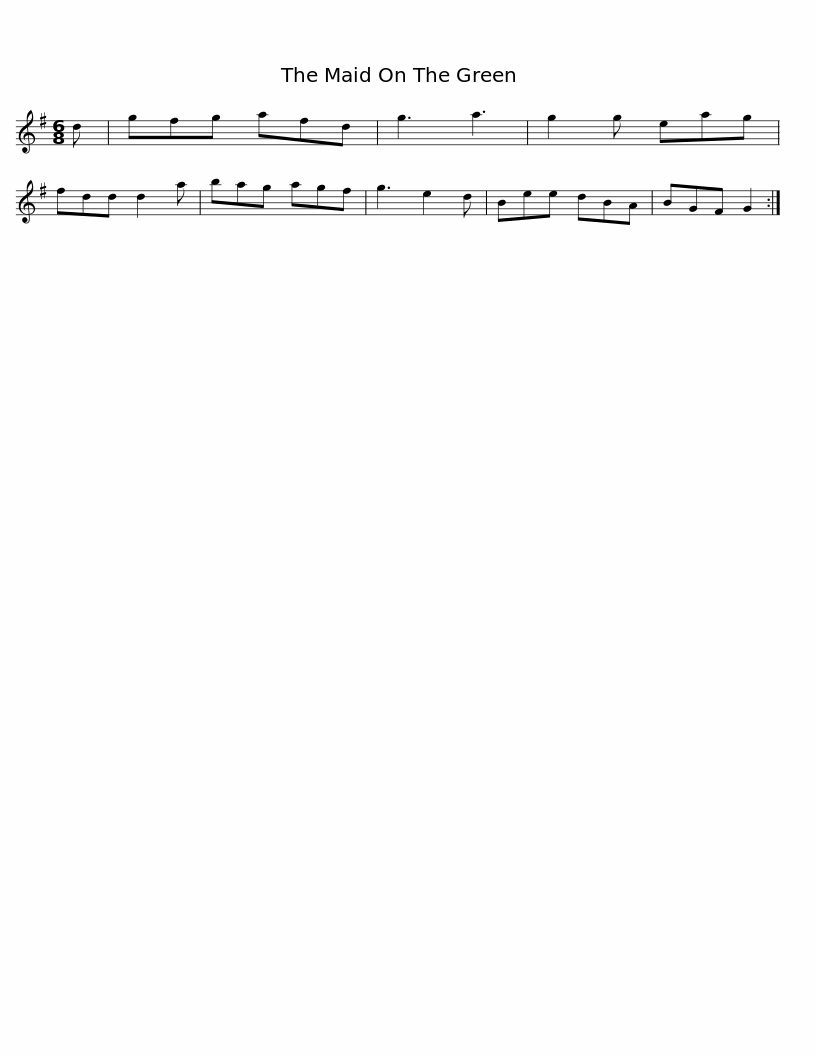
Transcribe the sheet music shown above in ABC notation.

X:1
L:1/8
M:6/8
I:linebreak $
K:G
V:1 treble
V:1
 d | gfg afd | g3 a3 | g2 g eag | fdd d2 a | %5
 bag agf | g3 e2 d | Bee dBA | BGF G2 :| %9
